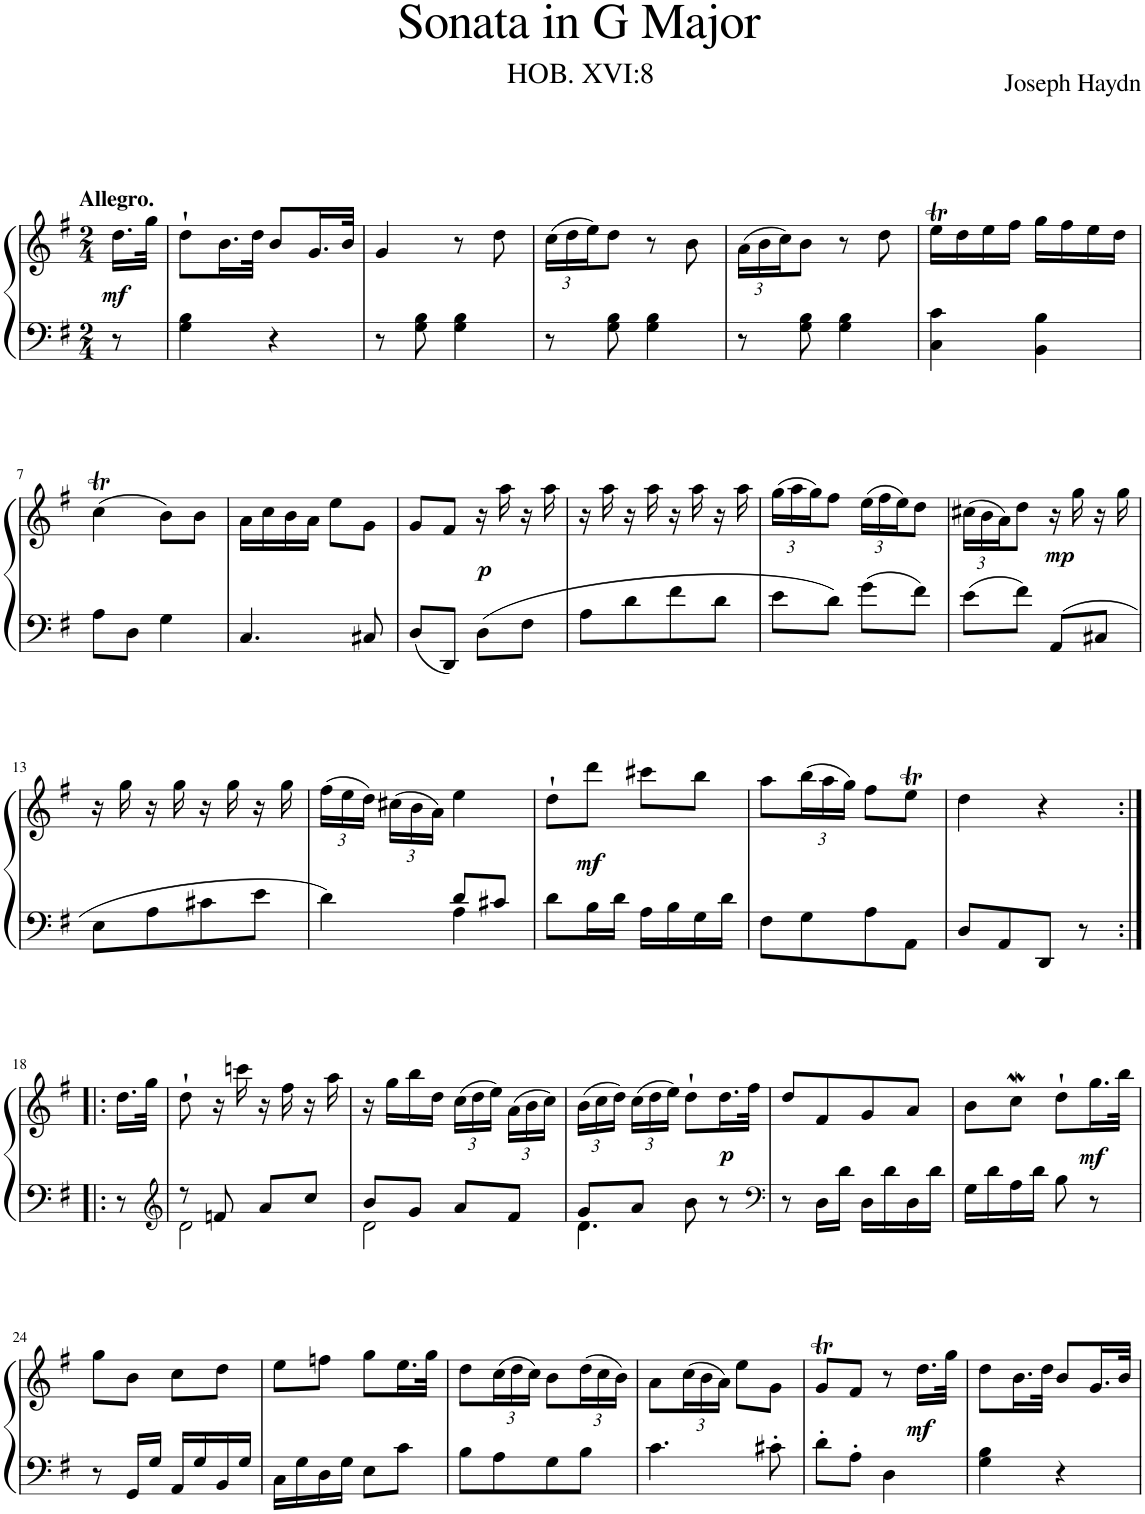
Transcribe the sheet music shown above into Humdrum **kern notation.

**kern	**kern	**dynam
*part1	*part1	*part1
*staff2	*staff1	*staff1/2
*I"Grand Piano	*	*
*I'Pno	*	*
*clefF4	*clefG2	*
*k[f#]	*k[f#]	*
*G:	*G:	*
*M2/4	*M2/4	*
=1	=1	=1
!	!LO:TX:a:B:t=Allegro.	!
!	!	!LO:DY:b
8r	16.dd\LL	mf
.	32gg\JJk	.
=2	=2	=2
4G\ 4B\	8dd`\L	.
.	16.b\L	.
.	32dd\JJk	.
4r	8b/L	.
.	16.g/L	.
.	32b/JJk	.
=3	=3	=3
8r	4g/	.
8G\ 8B\	.	.
4G\ 4B\	8r	.
.	8dd\	.
=4	=4	=4
*	*Xbrackettup	*
8r	(24cc\LL	.
.	24dd\	.
.	24ee\J)	.
8G\ 8B\	8dd\J	.
4G\ 4B\	8r	.
.	8b\	.
=5	=5	=5
8r	(24a\LL	.
.	24b\	.
.	24cc\J)	.
8G\ 8B\	8b\J	.
4G\ 4B\	8r	.
.	8dd\	.
=6	=6	=6
4C\ 4c\	16eeT\LL	.
.	16dd\	.
.	16ee\	.
.	16ff#\JJ	.
4BB\ 4B\	16gg\LL	.
.	16ff#\	.
.	16ee\	.
.	16dd\JJ	.
!!LO:LB:g=z
=7	=7	=7
8A\L	(4ccT\	.
8D\J	.	.
4G\	8b\L)	.
.	8b\J	.
=8	=8	=8
4.C/	16a\LL	.
.	16cc\	.
.	16b\	.
.	16a\JJ	.
.	8ee\L	.
8C#X/	8g\J	.
=9	=9	=9
8D/L	8g/L	.
8DD/J	8f#/J	.
!	!	!LO:DY:b
8D\L	16r	p
.	16aa\	.
8F#\J	16r	.
.	16aa\	.
=10	=10	=10
8A\L	16r	.
.	16aa\	.
8d\	16r	.
.	16aa\	.
8f#\	16r	.
.	16aa\	.
8d\J	16r	.
.	16aa\	.
=11	=11	=11
8e\L	(24gg\LL	.
.	24aa\	.
.	24gg\J)	.
8d\J	8ff#\J	.
8g\L	(24ee\LL	.
.	24ff#\	.
.	24ee\J)	.
8f#\J	8dd\J	.
=12	=12	=12
8e\L	(24cc#X\LL	.
.	24b\	.
.	24a\J)	.
8f#\J	8dd\J	.
!	!	!LO:DY:b
8AA/L	16r	mp
.	16gg\	.
8C#X/J	16r	.
.	16gg\	.
!!LO:LB:g=z
=13	=13	=13
8E\L	16r	.
.	16gg\	.
8A\	16r	.
.	16gg\	.
8c#X\	16r	.
.	16gg\	.
8e\J	16r	.
.	16gg\	.
=14	=14	=14
*^	*	*
4d\	4ryy	(24ff#\LL	.
.	.	24ee\	.
.	.	24dd\JJ)	.
.	.	(24cc#X\LL	.
.	.	24b\	.
.	.	24a\JJ)	.
8d/L	4A\	4ee\	.
8c#X/J	.	.	.
*v	*v	*	*
=15	=15	=15
8d\L	8dd`\L	.
!	!	!LO:DY:b
16B\L	8ddd\J	mf
16d\JJ	.	.
16A\LL	8ccc#X\L	.
16B\	.	.
16G\	8bb\J	.
16d\JJ	.	.
=16	=16	=16
8F#\L	8aa\L	.
8G\	(24bb\L	.
.	24aa\	.
.	24gg\JJ)	.
8A\	8ff#\L	.
8AA\J	8eeT\J	.
=17	=17	=17
8D/L	4dd\	.
8AA/	.	.
8DD/J	4r	.
8r	.	.
!!LO:LB:g=z
=18:|!|:	=18:|!|:	=18:|!|:
8r	16.dd\LL	.
.	32gg\JJk	.
=19	=19	=19
*clefG2	*	*
*^	*	*
8r	2d\	8dd`\	.
8fn/	.	16r	.
.	.	16cccn\	.
8a/L	.	16r	.
.	.	16ff#\	.
8cc/J	.	16r	.
.	.	16aa\	.
=20	=20	=20	=20
8b/L	2d\	16r	.
.	.	16gg\LL	.
8g/J	.	16bb\	.
.	.	16dd\JJ	.
8a/L	.	(24cc\LL	.
.	.	24dd\	.
.	.	24ee\JJ)	.
8f#/J	.	(24a\LL	.
.	.	24b\	.
.	.	24cc\JJ)	.
=21	=21	=21	=21
8g/L	4.d\	(24b\LL	.
.	.	24cc\	.
.	.	24dd\JJ)	.
8a/J	.	(24cc\LL	.
.	.	24dd\	.
.	.	24ee\JJ)	.
8b\	.	8dd`\L	.
!	!	!	!LO:DY:b
8r	8ryy	16.dd\L	p
.	.	32ff#\JJk	.
*v	*v	*	*
=22	=22	=22
*clefF4	*	*
8r	8dd/L	.
16D\LL	8f#/	.
16d\JJ	.	.
16D\LL	8g/	.
16d\	.	.
16D\	8a/J	.
16d\JJ	.	.
=23	=23	=23
16G\LL	8b\L	.
16d\	.	.
16A\	8ccw\J	.
16d\JJ	.	.
8B\	8dd`\L	.
!	!	!LO:DY:b
8r	16.gg\L	mf
.	32bb\JJk	.
!!LO:LB:g=z
=24	=24	=24
8r	8gg\L	.
16GG/LL	8b\J	.
16G/JJ	.	.
16AA/LL	8cc\L	.
16G/	.	.
16BB/	8dd\J	.
16G/JJ	.	.
=25	=25	=25
16C\LL	8ee\L	.
16G\	.	.
16D\	8ffn\J	.
16G\JJ	.	.
8E\L	8gg\L	.
8c\J	16.ee\L	.
.	32gg\JJk	.
=26	=26	=26
8B\L	8dd\L	.
8A\	(24cc\L	.
.	24dd\	.
.	24cc\JJ)	.
8G\	8b\L	.
8B\J	(24dd\L	.
.	24cc\	.
.	24b\JJ)	.
=27	=27	=27
4.c\	8a\L	.
.	(24cc\L	.
.	24b\	.
.	24a\JJ)	.
.	8ee\L	.
8c#X'\	8g\J	.
=28	=28	=28
8d'\L	8gT/L	.
8A'\J	8f#/J	.
4D\	8r	.
!	!	!LO:DY:b
.	16.dd\LL	mf
.	32gg\JJk	.
=29	=29	=29
4G\ 4B\	8dd\L	.
.	16.b\L	.
.	32dd\JJk	.
4r	8b/L	.
.	16.g/L	.
.	32b/JJk	.
=	=	=
*-	*-	*-
